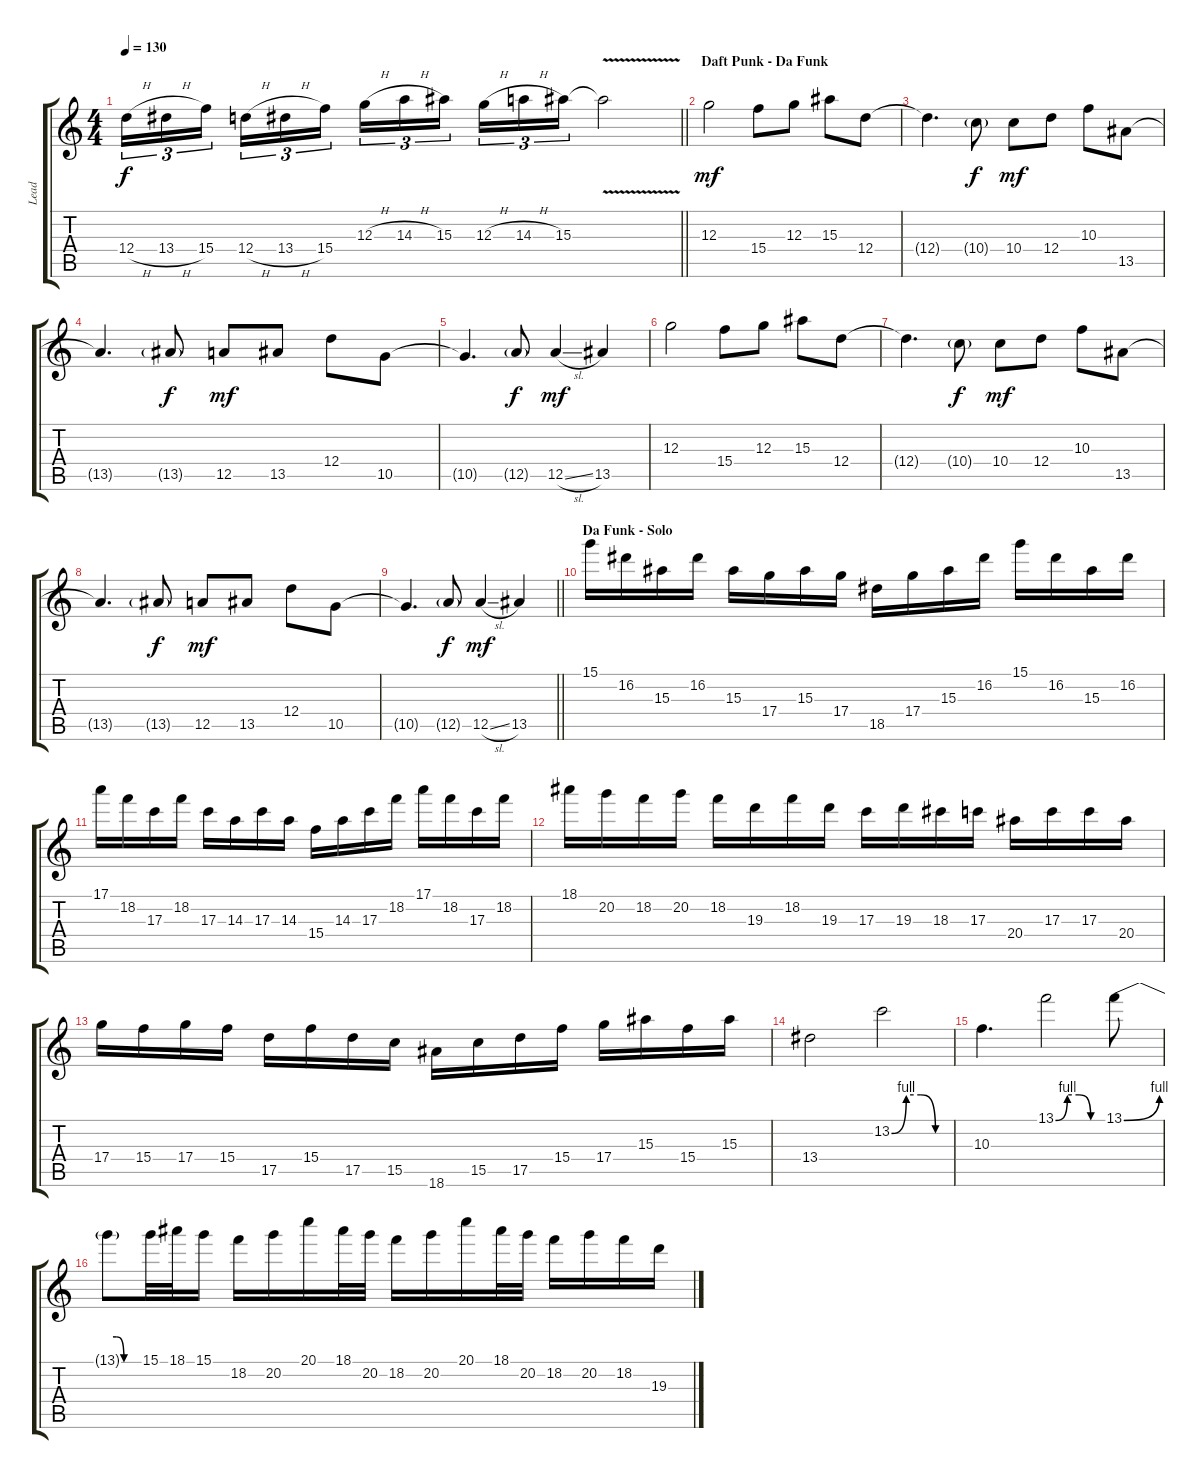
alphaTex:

\track ("Lead" "Lead") {instrument distortionguitar}
\staff {score tabs}
\tuning (E4 B3 G3 D3 A2 E2) {hide}
\ts (4 4)
\tempo 130
\clef g2
\barLineRight lightlight
\ks c
12.4{h}.16{tu (3 2) dy f} 13.4{h}.16{tu (3 2)} 15.4.16{tu (3 2) beam splitsecondary} 12.4{h}.16{tu (3 2)} 13.4{h}.16{tu (3 2)} 15.4.16{tu (3 2)} 12.3{h}.16{tu (3 2)} 14.3{h}.16{tu (3 2)} 15.3.16{tu (3 2) beam splitsecondary} 12.3{h}.16{tu (3 2)} 14.3{h}.16{tu (3 2)} 15.3.16{tu (3 2)} 15.3{v t}.2 |
\section ("" "Daft Punk - Da Funk ")
12.3.2{dy mf} 15.4.8 12.3.8 15.3.8 12.4.8 |
12.4{t}.4{d} 10.4{g}.8{dy f} 10.4.8{dy mf} 12.4.8 10.3.8 13.5.8 |
13.5{t}.4{d} 13.5{g}.8{dy f} 12.5.8{dy mf} 13.5.8 12.4.8 10.5.8 |
10.5{t}.4{d} 12.5{g}.8{dy f} 12.5{sl}.4{dy mf} 13.5.4 |
12.3.2 15.4.8 12.3.8 15.3.8 12.4.8 |
12.4{t}.4{d} 10.4{g}.8{dy f} 10.4.8{dy mf} 12.4.8 10.3.8 13.5.8 |
13.5{t}.4{d} 13.5{g}.8{dy f} 12.5.8{dy mf} 13.5.8 12.4.8 10.5.8 |
\barLineRight lightlight
10.5{t}.4{d} 12.5{g}.8{dy f} 12.5{sl}.4{dy mf} 13.5.4 |
\section ("" "Da Funk - Solo")
15.1.16 16.2.16 15.3.16 16.2.16 15.3.16 17.4.16 15.3.16 17.4.16 18.5.16 17.4.16 15.3.16 16.2.16 15.1.16 16.2.16 15.3.16 16.2.16 |
17.1.16 18.2.16 17.3.16 18.2.16 17.3.16 14.3.16 17.3.16 14.3.16 15.4.16 14.3.16 17.3.16 18.2.16 17.1.16 18.2.16 17.3.16 18.2.16 |
18.1.16 20.2.16 18.2.16 20.2.16 18.2.16 19.3.16 18.2.16 19.3.16 17.3.16 19.3.16 18.3.16 17.3.16 20.4.16 17.3.16 17.3.16 20.4.16 |
17.4.16 15.4.16 17.4.16 15.4.16 17.5.16 15.4.16 17.5.16 15.5.16 18.6.16 15.5.16 17.5.16 15.4.16 17.4.16 15.3.16 15.4.16 15.3.16 |
13.4.2 13.2{be (custom 0 0 15 4 30 4 45 0 60 0)}.2 |
10.3.4{d} 13.1{be (custom 0 0 15 4 30 4 45 0 60 0)}.2 13.1{be (bend 0 0 60 4)}.8 |
13.1{be (custom 0 4 15 4 30 0 60 0) t}.8 15.1.32 18.1.32 15.1.16 18.2.16 20.2.16 20.1.16 18.1.32 20.2.32 18.2.16 20.2.16 20.1.16 18.1.32 20.2.32 18.2.16 20.2.16 18.2.16 19.3.16
